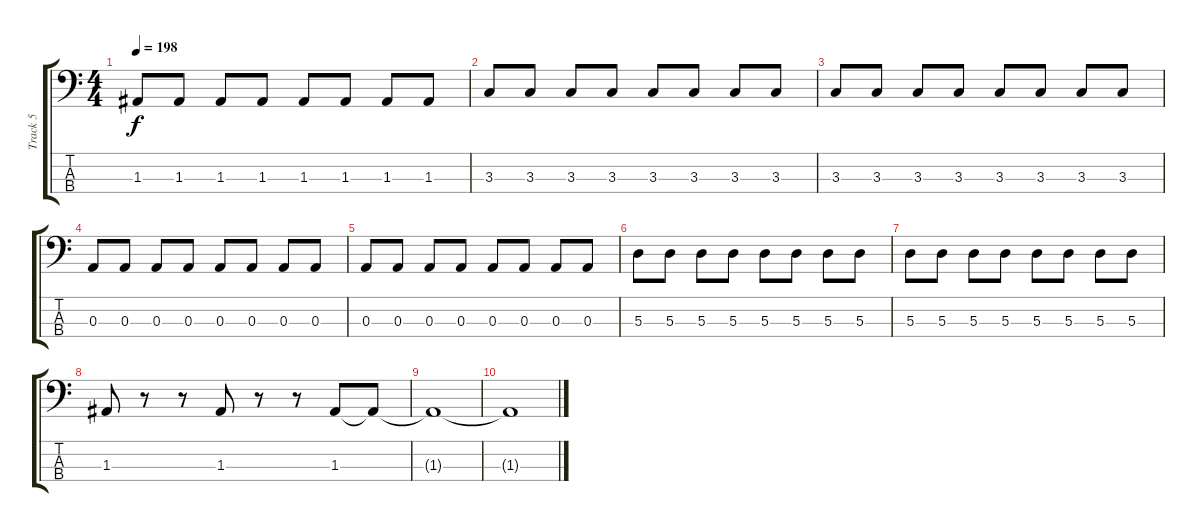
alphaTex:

\track ("Track 5" "Track 5") {instrument electricbassfinger}
\staff {score tabs}
\tuning (G2 D2 A1 D1) {hide}
\ts (4 4)
\tempo 198
\clef f4
\ks c
1.3.8{dy f} 1.3.8 1.3.8 1.3.8 1.3.8 1.3.8 1.3.8 1.3.8 |
3.3.8 3.3.8 3.3.8 3.3.8 3.3.8 3.3.8 3.3.8 3.3.8 |
3.3.8 3.3.8 3.3.8 3.3.8 3.3.8 3.3.8 3.3.8 3.3.8 |
0.3.8 0.3.8 0.3.8 0.3.8 0.3.8 0.3.8 0.3.8 0.3.8 |
0.3.8 0.3.8 0.3.8 0.3.8 0.3.8 0.3.8 0.3.8 0.3.8 |
5.3.8 5.3.8 5.3.8 5.3.8 5.3.8 5.3.8 5.3.8 5.3.8 |
5.3.8 5.3.8 5.3.8 5.3.8 5.3.8 5.3.8 5.3.8 5.3.8 |
1.3.8 r.8 r.8 1.3.8 r.8 r.8 1.3.8 1.3{t}.8 |
1.3{t}.1 |
1.3{t}.1
